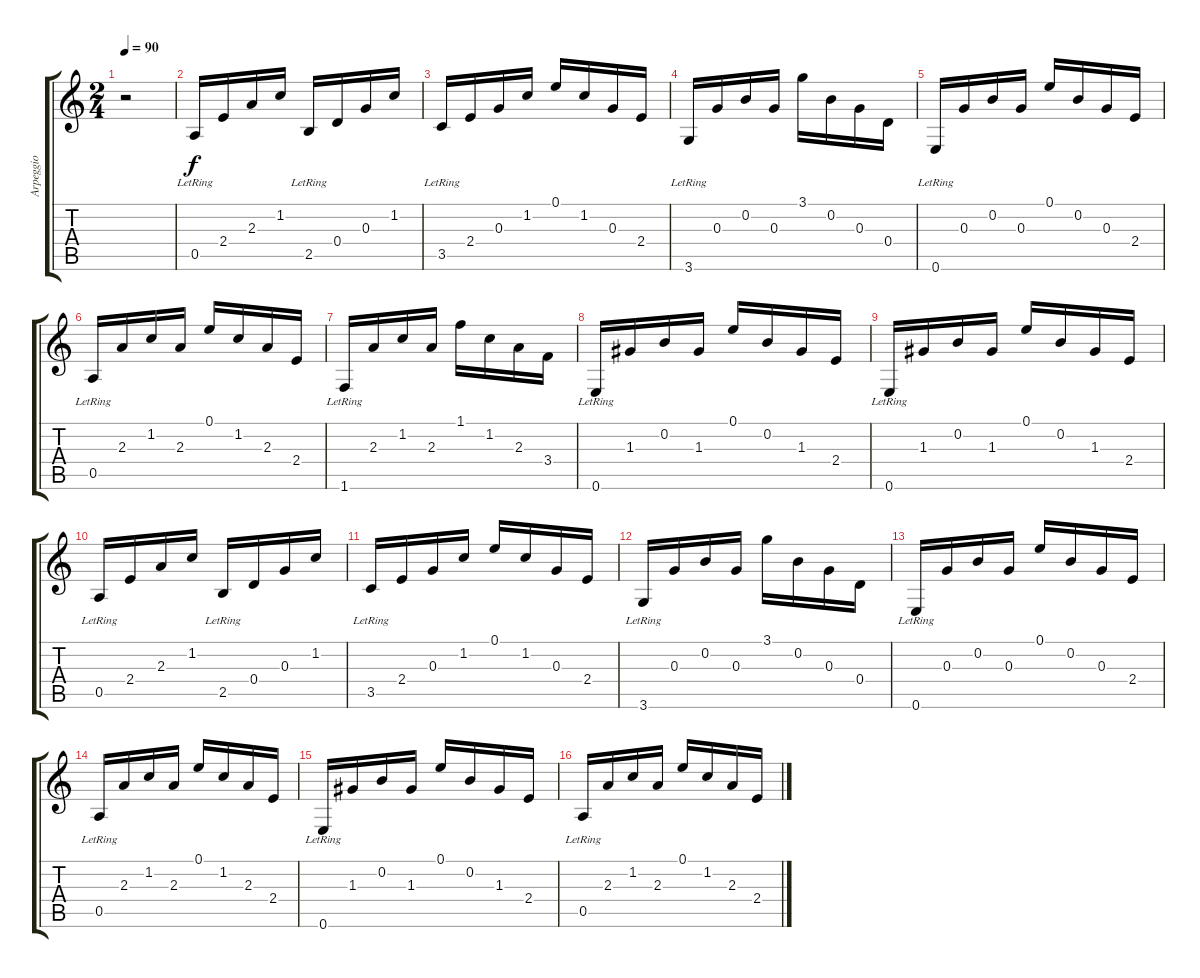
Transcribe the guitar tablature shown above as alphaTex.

\track ("Arpeggio" "Arpeggio") {instrument acousticguitarnylon}
\staff {score tabs}
\tuning (E4 B3 G3 D3 A2 E2) {hide}
\ts (2 4)
\tempo 90
\clef g2
\ks c
r.2{dy f instrument acousticguitarnylon} |
0.5{lr}.16 2.4.16 2.3.16 1.2.16 2.5{lr}.16 0.4.16 0.3.16 1.2.16 |
3.5{lr}.16 2.4.16 0.3.16 1.2.16 0.1.16 1.2.16 0.3.16 2.4.16 |
3.6{lr}.16 0.3.16 0.2.16 0.3.16 3.1.16 0.2.16 0.3.16 0.4.16 |
0.6{lr}.16 0.3.16 0.2.16 0.3.16 0.1.16 0.2.16 0.3.16 2.4.16 |
0.5{lr}.16 2.3.16 1.2.16 2.3.16 0.1.16 1.2.16 2.3.16 2.4.16 |
1.6{lr}.16 2.3.16 1.2.16 2.3.16 1.1.16 1.2.16 2.3.16 3.4.16 |
0.6{lr}.16 1.3.16 0.2.16 1.3.16 0.1.16 0.2.16 1.3.16 2.4.16 |
0.6{lr}.16 1.3.16 0.2.16 1.3.16 0.1.16 0.2.16 1.3.16 2.4.16 |
0.5{lr}.16 2.4.16 2.3.16 1.2.16 2.5{lr}.16 0.4.16 0.3.16 1.2.16 |
3.5{lr}.16 2.4.16 0.3.16 1.2.16 0.1.16 1.2.16 0.3.16 2.4.16 |
3.6{lr}.16 0.3.16 0.2.16 0.3.16 3.1.16 0.2.16 0.3.16 0.4.16 |
0.6{lr}.16 0.3.16 0.2.16 0.3.16 0.1.16 0.2.16 0.3.16 2.4.16 |
0.5{lr}.16 2.3.16 1.2.16 2.3.16 0.1.16 1.2.16 2.3.16 2.4.16 |
0.6{lr}.16 1.3.16 0.2.16 1.3.16 0.1.16 0.2.16 1.3.16 2.4.16 |
0.5{lr}.16 2.3.16 1.2.16 2.3.16 0.1.16 1.2.16 2.3.16 2.4.16
